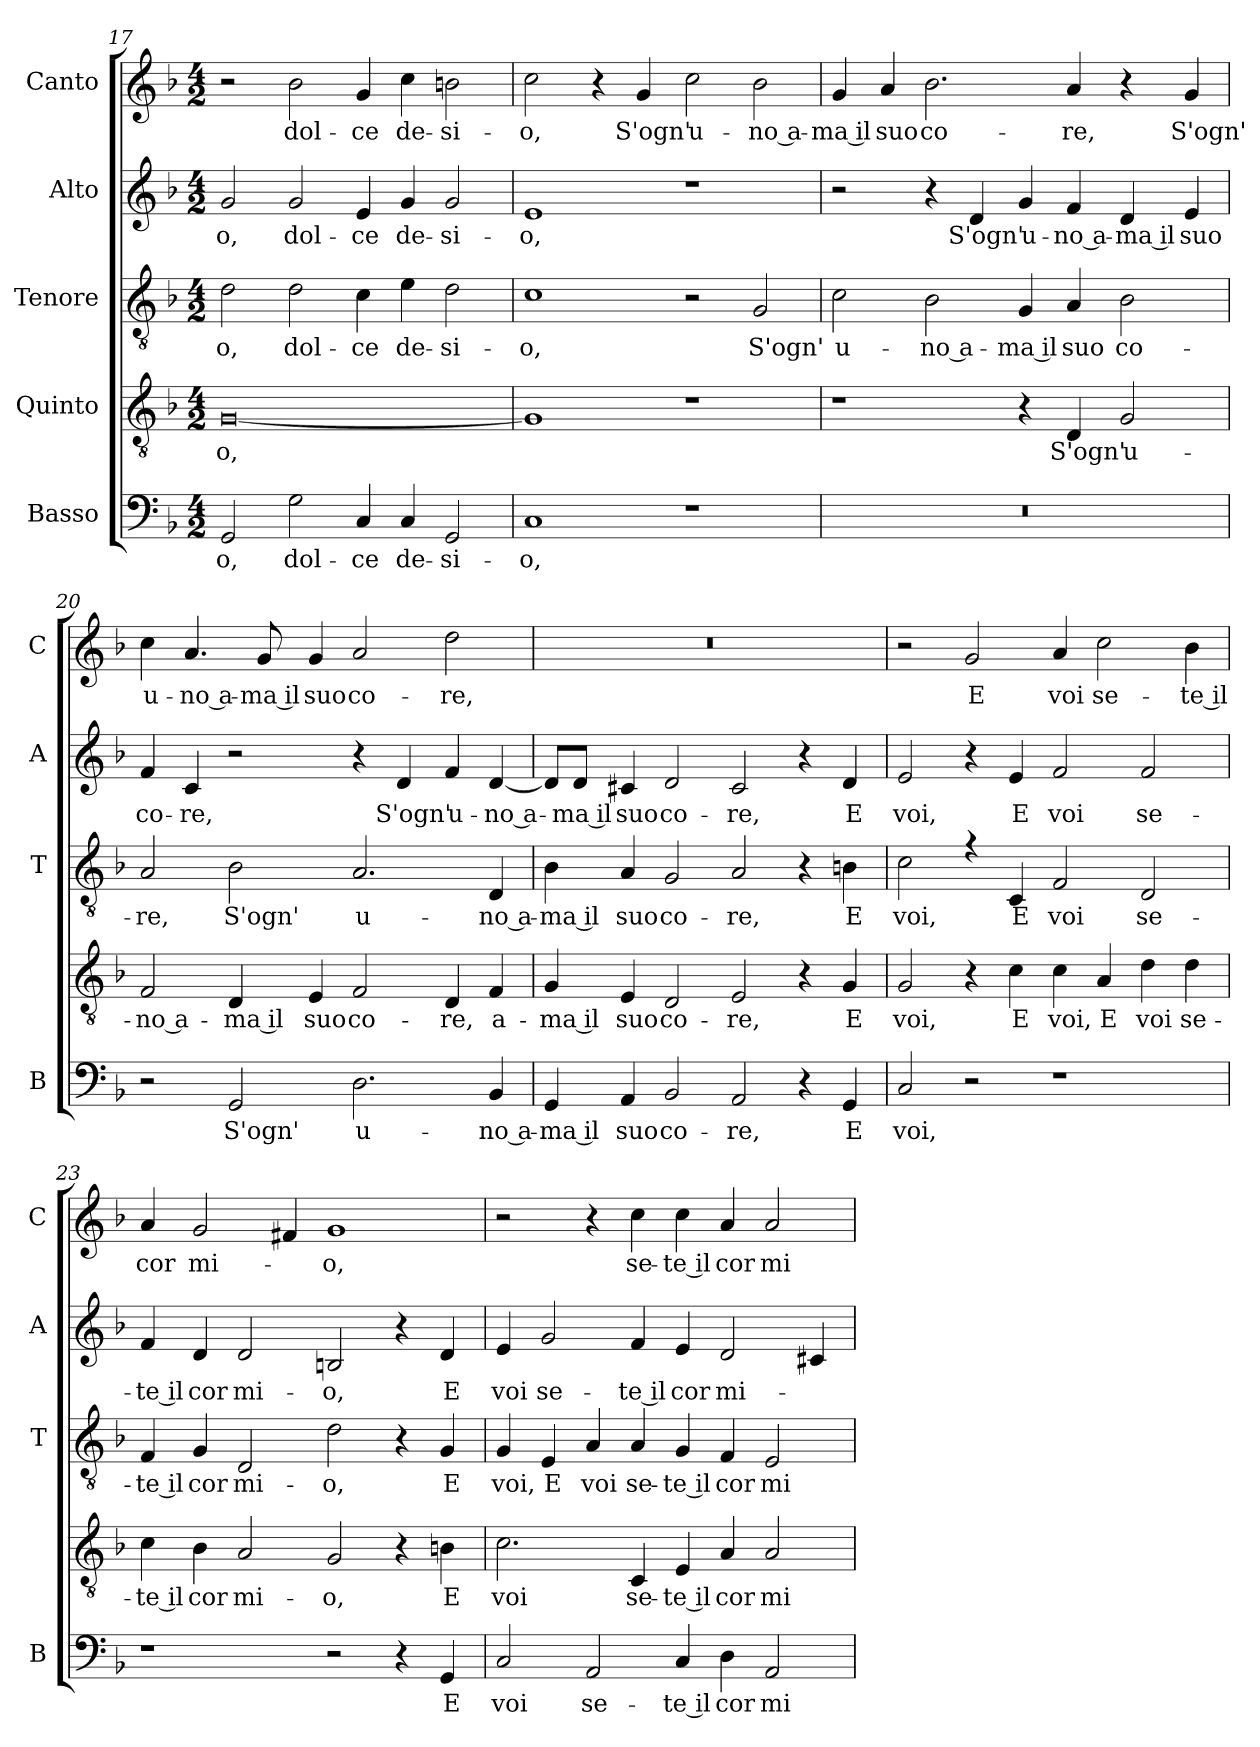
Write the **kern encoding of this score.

**kern	**text	**kern	**text	**kern	**text	**kern	**text	**kern	**text
*part5	*part5	*part4	*part4	*part3	*part3	*part2	*part2	*part1	*part1
*staff5	*staff5	*staff4	*staff4	*staff3	*staff3	*staff2	*staff2	*staff1	*staff1
*I"Basso	*	*I"Quinto	*	*I"Tenore	*	*I"Alto	*	*I"Canto	*
*I'B	*	*	*	*I'T	*	*I'A	*	*I'C	*
*clefF4	*	*clefGv2	*	*clefGv2	*	*clefG2	*	*clefG2	*
*k[b-]	*	*k[b-]	*	*k[b-]	*	*k[b-]	*	*k[b-]	*
*F:	*	*F:	*	*F:	*	*F:	*	*F:	*
*M4/2	*	*M4/2	*	*M4/2	*	*M4/2	*	*M4/2	*
=17	=17	=17	=17	=17	=17	=17	=17	=17	=17
!	!LO:LY:b	!	!LO:LY:b	!	!LO:LY:b	!	!LO:LY:b	!	!
2GG/	-o,	[0G	-o,	2d\	-o,	2g/	-o,	2r	.
!	!LO:LY:b	!	!	!	!LO:LY:b	!	!LO:LY:b	!	!LO:LY:b
2G\	dol-	.	.	2d\	dol-	2g/	dol-	2b-\	dol-
!	!LO:LY:b	!	!	!	!LO:LY:b	!	!LO:LY:b	!	!LO:LY:b
4C/	-ce	.	.	4c\	-ce	4e/	-ce	4g/	-ce
!	!LO:LY:b	!	!	!	!LO:LY:b	!	!LO:LY:b	!	!LO:LY:b
4C/	de-	.	.	4e\	de-	4g/	de-	4cc\	de-
!	!LO:LY:b	!	!	!	!LO:LY:b	!	!LO:LY:b	!	!LO:LY:b
2GG/	-si-	.	.	2d\	-si-	2g/	-si-	2bn\	-si-
!!LO:LB:g=z
=18	=18	=18	=18	=18	=18	=18	=18	=18	=18
!	!LO:LY:b	!	!	!	!LO:LY:b	!	!LO:LY:b	!	!LO:LY:b
1C	-o,	1G]	.	1c	-o,	1e	-o,	2cc\	-o,
.	.	.	.	.	.	.	.	4r	.
!	!	!	!	!	!	!	!	!	!LO:LY:b
.	.	.	.	.	.	.	.	4g/	S'ogn'
!	!	!	!	!	!	!	!	!	!LO:LY:b
1r	.	1r	.	2r	.	1r	.	2cc\	u-
!	!	!	!	!	!LO:LY:b	!	!	!	!LO:LY:b
.	.	.	.	2G/	S'ogn'	.	.	2b-\	-no a-
=19	=19	=19	=19	=19	=19	=19	=19	=19	=19
!	!	!	!	!	!LO:LY:b	!	!	!	!LO:LY:b
0r	.	1r	.	2c\	u-	2r	.	4g/	-ma il
!	!	!	!	!	!	!	!	!	!LO:LY:b
.	.	.	.	.	.	.	.	4a/	suo
!	!	!	!	!	!LO:LY:b	!	!	!	!LO:LY:b
.	.	.	.	2B-\	-no a-	4r	.	2.b-\	co-
!	!	!	!	!	!	!	!LO:LY:b	!	!
.	.	.	.	.	.	4d/	S'ogn'	.	.
!	!	!	!	!	!LO:LY:b	!	!LO:LY:b	!	!
.	.	4r	.	4G/	-ma il	4g/	u-	.	.
!	!	!	!LO:LY:b	!	!LO:LY:b	!	!LO:LY:b	!	!LO:LY:b
.	.	4D/	S'ogn'	4A/	suo	4f/	-no a-	4a/	-re,
!	!	!	!LO:LY:b	!	!LO:LY:b	!	!LO:LY:b	!	!
.	.	2G/	u-	2B-\	co-	4d/	-ma il	4r	.
!	!	!	!	!	!	!	!LO:LY:b	!	!LO:LY:b
.	.	.	.	.	.	4e/	suo	4g/	S'ogn'
=20	=20	=20	=20	=20	=20	=20	=20	=20	=20
!	!	!	!LO:LY:b	!	!LO:LY:b	!	!LO:LY:b	!	!LO:LY:b
2r	.	2F/	-no a-	2A/	-re,	4f/	co-	4cc\	u-
!	!	!	!	!	!	!	!LO:LY:b	!	!LO:LY:b
.	.	.	.	.	.	4c/	-re,	4.a/	-no a-
!	!LO:LY:b	!	!LO:LY:b	!	!LO:LY:b	!	!	!	!
2GG/	S'ogn'	4D/	-ma il	2B-\	S'ogn'	2r	.	.	.
!	!	!	!	!	!	!	!	!	!LO:LY:b
.	.	.	.	.	.	.	.	8g/	-ma il
!	!	!	!LO:LY:b	!	!	!	!	!	!LO:LY:b
.	.	4E/	suo	.	.	.	.	4g/	suo
!	!LO:LY:b	!	!LO:LY:b	!	!LO:LY:b	!	!	!	!LO:LY:b
2.D\	u-	2F/	co-	2.A/	u-	4r	.	2a/	co-
!	!	!	!	!	!	!	!LO:LY:b	!	!
.	.	.	.	.	.	4d/	S'ogn'	.	.
!	!	!	!LO:LY:b	!	!	!	!LO:LY:b	!	!LO:LY:b
.	.	4D/	-re,	.	.	4f/	u-	2dd\	-re,
!	!LO:LY:b	!	!LO:LY:b	!	!LO:LY:b	!	!LO:LY:b	!	!
4BB-/	-no a-	4F/	a-	4D/	-no a-	[4d/	-no a-	.	.
!!LO:PB:g=z
=21	=21	=21	=21	=21	=21	=21	=21	=21	=21
!	!LO:LY:b	!	!LO:LY:b	!	!LO:LY:b	!	!	!	!
4GG/	-ma il	4G/	-ma il	4B-\	-ma il	8d/L]	.	0r	.
!	!	!	!	!	!	!	!LO:LY:b	!	!
.	.	.	.	.	.	8d/J	-ma il	.	.
!	!LO:LY:b	!	!LO:LY:b	!	!LO:LY:b	!	!LO:LY:b	!	!
4AA/	suo	4E/	suo	4A/	suo	4c#X/	suo	.	.
!	!LO:LY:b	!	!LO:LY:b	!	!LO:LY:b	!	!LO:LY:b	!	!
2BB-/	co-	2D/	co-	2G/	co-	2d/	co-	.	.
!	!LO:LY:b	!	!LO:LY:b	!	!LO:LY:b	!	!LO:LY:b	!	!
2AA/	-re,	2E/	-re,	2A/	-re,	2c#/	-re,	.	.
4r	.	4r	.	4r	.	4r	.	.	.
!	!LO:LY:b	!	!LO:LY:b	!	!LO:LY:b	!	!LO:LY:b	!	!
4GG/	E	4G/	E	4Bn\	E	4d/	E	.	.
=22	=22	=22	=22	=22	=22	=22	=22	=22	=22
!	!LO:LY:b	!	!LO:LY:b	!	!LO:LY:b	!	!LO:LY:b	!	!
2C/	voi,	2G/	voi,	2c\	voi,	2e/	voi,	2r	.
!	!	!	!	!	!	!	!	!	!LO:LY:b
2r	.	4r	.	4rf	.	4r	.	2g/	E
!	!	!	!LO:LY:b	!	!LO:LY:b	!	!LO:LY:b	!	!
.	.	4c\	E	4C/	E	4e/	E	.	.
!	!	!	!LO:LY:b	!	!LO:LY:b	!	!LO:LY:b	!	!LO:LY:b
1r	.	4c\	voi,	2F/	voi	2f/	voi	4a/	voi
!	!	!	!LO:LY:b	!	!	!	!	!	!LO:LY:b
.	.	4A/	E	.	.	.	.	2cc\	se-
!	!	!	!LO:LY:b	!	!LO:LY:b	!	!LO:LY:b	!	!
.	.	4d\	voi	2D/	se-	2f/	se-	.	.
!	!	!	!LO:LY:b	!	!	!	!	!	!LO:LY:b
.	.	4d\	se-	.	.	.	.	4b-\	-te il
=23	=23	=23	=23	=23	=23	=23	=23	=23	=23
!	!	!	!LO:LY:b	!	!LO:LY:b	!	!LO:LY:b	!	!LO:LY:b
1r	.	4c\	-te il	4F/	-te il	4f/	-te il	4a/	cor
!	!	!	!LO:LY:b	!	!LO:LY:b	!	!LO:LY:b	!	!LO:LY:b
.	.	4B-\	cor	4G/	cor	4d/	cor	2g/	mi-
!	!	!	!LO:LY:b	!	!LO:LY:b	!	!LO:LY:b	!	!
.	.	2A/	mi-	2D/	mi-	2d/	mi-	.	.
.	.	.	.	.	.	.	.	4f#X/	.
!	!	!	!LO:LY:b	!	!LO:LY:b	!	!LO:LY:b	!	!LO:LY:b
2r	.	2G/	-o,	2d\	-o,	2Bn/	-o,	1g	-o,
4r	.	4r	.	4r	.	4r	.	.	.
!	!LO:LY:b	!	!LO:LY:b	!	!LO:LY:b	!	!LO:LY:b	!	!
4GG/	E	4Bn\	E	4G/	E	4d/	E	.	.
=24	=24	=24	=24	=24	=24	=24	=24	=24	=24
!	!LO:LY:b	!	!LO:LY:b	!	!LO:LY:b	!	!LO:LY:b	!	!
2C/	voi	2.c\	voi	4G/	voi,	4e/	voi	2r	.
!	!	!	!	!	!LO:LY:b	!	!LO:LY:b	!	!
.	.	.	.	4E/	E	2g/	se-	.	.
!	!LO:LY:b	!	!	!	!LO:LY:b	!	!	!	!
2AA/	se-	.	.	4A/	voi	.	.	4r	.
!	!	!	!LO:LY:b	!	!LO:LY:b	!	!LO:LY:b	!	!LO:LY:b
.	.	4C/	se-	4A/	se-	4f/	-te il	4cc\	se-
!	!LO:LY:b	!	!LO:LY:b	!	!LO:LY:b	!	!LO:LY:b	!	!LO:LY:b
4C/	-te il	4E/	-te il	4G/	-te il	4e/	cor	4cc\	-te il
!	!LO:LY:b	!	!LO:LY:b	!	!LO:LY:b	!	!LO:LY:b	!	!LO:LY:b
4D\	cor	4A/	cor	4F/	cor	2d/	mi-	4a/	cor
!	!LO:LY:b	!	!LO:LY:b	!	!LO:LY:b	!	!	!	!LO:LY:b
2AA/	mi-	2A/	mi-	2E/	mi-	.	.	2a/	mi-
.	.	.	.	.	.	4c#X/	.	.	.
=	=	=	=	=	=	=	=	=	=
*-	*-	*-	*-	*-	*-	*-	*-	*-	*-
